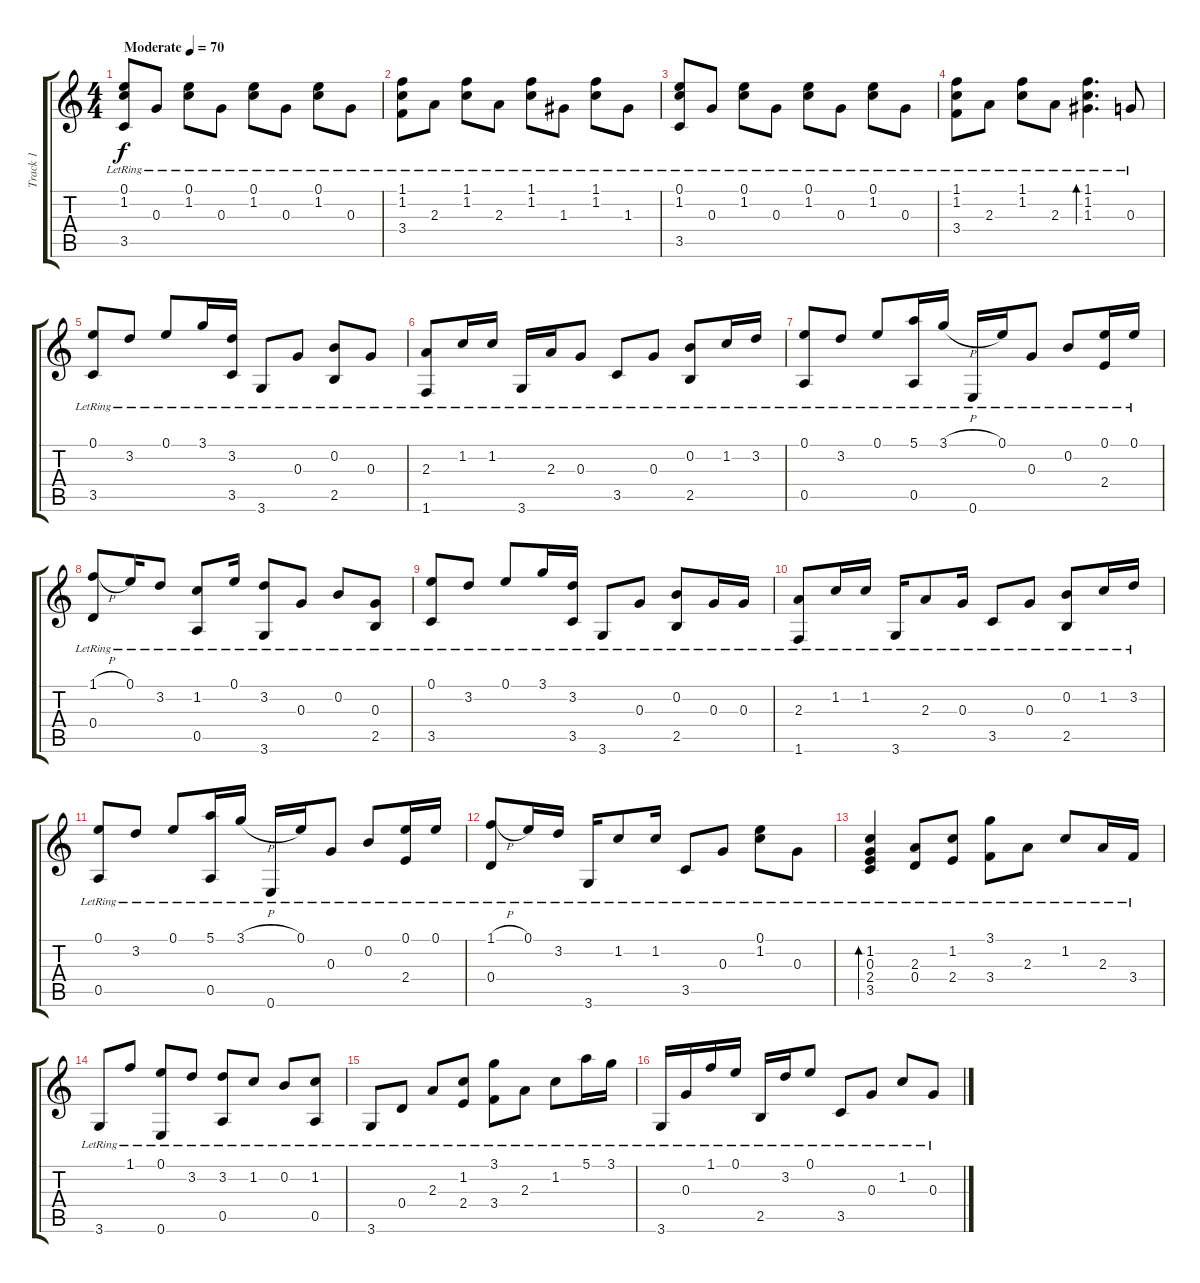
\track ("Track 1" "Track 1") {instrument acousticguitarnylon}
\staff {score tabs}
\tuning (E4 B3 G3 D3 A2 E2) {hide}
\ts (4 4)
\tempo (70 "Moderate")
\clef g2
\ks c
(0.1{lr} 1.2{lr} 3.5{lr}).8{dy f instrument acousticguitarnylon} 0.3{lr}.8 (0.1{lr} 1.2{lr}).8 0.3{lr}.8 (0.1{lr} 1.2{lr}).8 0.3{lr}.8 (0.1{lr} 1.2{lr}).8 0.3{lr}.8 |
(1.1{lr} 1.2{lr} 3.4{lr}).8 2.3{lr}.8 (1.1{lr} 1.2{lr}).8 2.3{lr}.8 (1.1{lr} 1.2{lr}).8 1.3{lr}.8 (1.1{lr} 1.2{lr}).8 1.3{lr}.8 |
(0.1{lr} 1.2{lr} 3.5{lr}).8 0.3{lr}.8 (0.1{lr} 1.2{lr}).8 0.3{lr}.8 (0.1{lr} 1.2{lr}).8 0.3{lr}.8 (0.1{lr} 1.2{lr}).8 0.3{lr}.8 |
(1.1{lr} 1.2{lr} 3.4{lr}).8 2.3{lr}.8 (1.1{lr} 1.2{lr}).8 2.3{lr}.8 (1.1{lr} 1.2{lr} 1.3{lr}).4{d bd 240} 0.3{lr}.8 |
(0.1{lr} 3.5{lr}).8 3.2{lr}.8 0.1{lr}.8 3.1{lr}.16 (3.2{lr} 3.5{lr}).16 3.6{lr}.8 0.3{lr}.8 (0.2{lr} 2.5{lr}).8 0.3{lr}.8 |
(2.3{lr} 1.6{lr}).8 1.2{lr}.16 1.2{lr}.16 3.6{lr}.16 2.3{lr}.16 0.3{lr}.8 3.5{lr}.8 0.3{lr}.8 (0.2{lr} 2.5{lr}).8 1.2{lr}.16 3.2{lr}.16 |
(0.1{lr} 0.5{lr}).8 3.2{lr}.8 0.1{lr}.8 (5.1{lr} 0.5{lr}).16 3.1{h lr}.16 0.6{lr}.16 0.1{lr}.16 0.3{lr}.8 0.2{lr}.8 (0.1{lr} 2.4{lr}).16 0.1{lr}.16 |
(1.1{h lr} 0.4{lr}).8 0.1{lr}.16 3.2{lr}.8 (1.2{lr} 0.5{lr}).8 0.1{lr}.16 (3.2{lr} 3.6{lr}).8 0.3{lr}.8 0.2{lr}.8 (0.3{lr} 2.5{lr}).8 |
(0.1{lr} 3.5{lr}).8 3.2{lr}.8 0.1{lr}.8 3.1{lr}.16 (3.2{lr} 3.5{lr}).16 3.6{lr}.8 0.3{lr}.8 (0.2{lr} 2.5{lr}).8 0.3{lr}.16 0.3{lr}.16 |
(2.3{lr} 1.6{lr}).8 1.2{lr}.16 1.2{lr}.16 3.6{lr}.16 2.3{lr}.8 0.3{lr}.16 3.5{lr}.8 0.3{lr}.8 (0.2{lr} 2.5{lr}).8 1.2{lr}.16 3.2{lr}.16 |
(0.1{lr} 0.5{lr}).8 3.2{lr}.8 0.1{lr}.8 (5.1{lr} 0.5{lr}).16 3.1{h lr}.16 0.6{lr}.16 0.1{lr}.16 0.3{lr}.8 0.2{lr}.8 (0.1{lr} 2.4{lr}).16 0.1{lr}.16 |
(1.1{h lr} 0.4{lr}).8 0.1{lr}.16 3.2{lr}.16 3.6{lr}.16 1.2{lr}.8 1.2{lr}.16 3.5{lr}.8 0.3{lr}.8 (0.1{lr} 1.2{lr}).8 0.3{lr}.8 |
(1.2{lr} 0.3{lr} 2.4{lr} 3.5{lr}).4{bd 240} (2.3{lr} 0.4{lr}).8 (1.2{lr} 2.4{lr}).8 (3.1{lr} 3.4{lr}).8 2.3{lr}.8 1.2{lr}.8 2.3{lr}.16 3.4{lr}.16 |
3.6{lr}.8 1.1{lr}.8 (0.1{lr} 0.6{lr}).8 3.2{lr}.8 (3.2{lr} 0.5{lr}).8 1.2{lr}.8 0.2{lr}.8 (1.2{lr} 0.5{lr}).8 |
3.6{lr}.8 0.4{lr}.8 2.3{lr}.8 (1.2{lr} 2.4{lr}).8 (3.1{lr} 3.4{lr}).8 2.3{lr}.8 1.2{lr}.8 5.1{lr}.16 3.1{lr}.16 |
3.6{lr}.16 0.3{lr}.16 1.1{lr}.16 0.1{lr}.16 2.5{lr}.16 3.2{lr}.16 0.1{lr}.8 3.5{lr}.8 0.3{lr}.8 1.2{lr}.8 0.3{lr}.8
